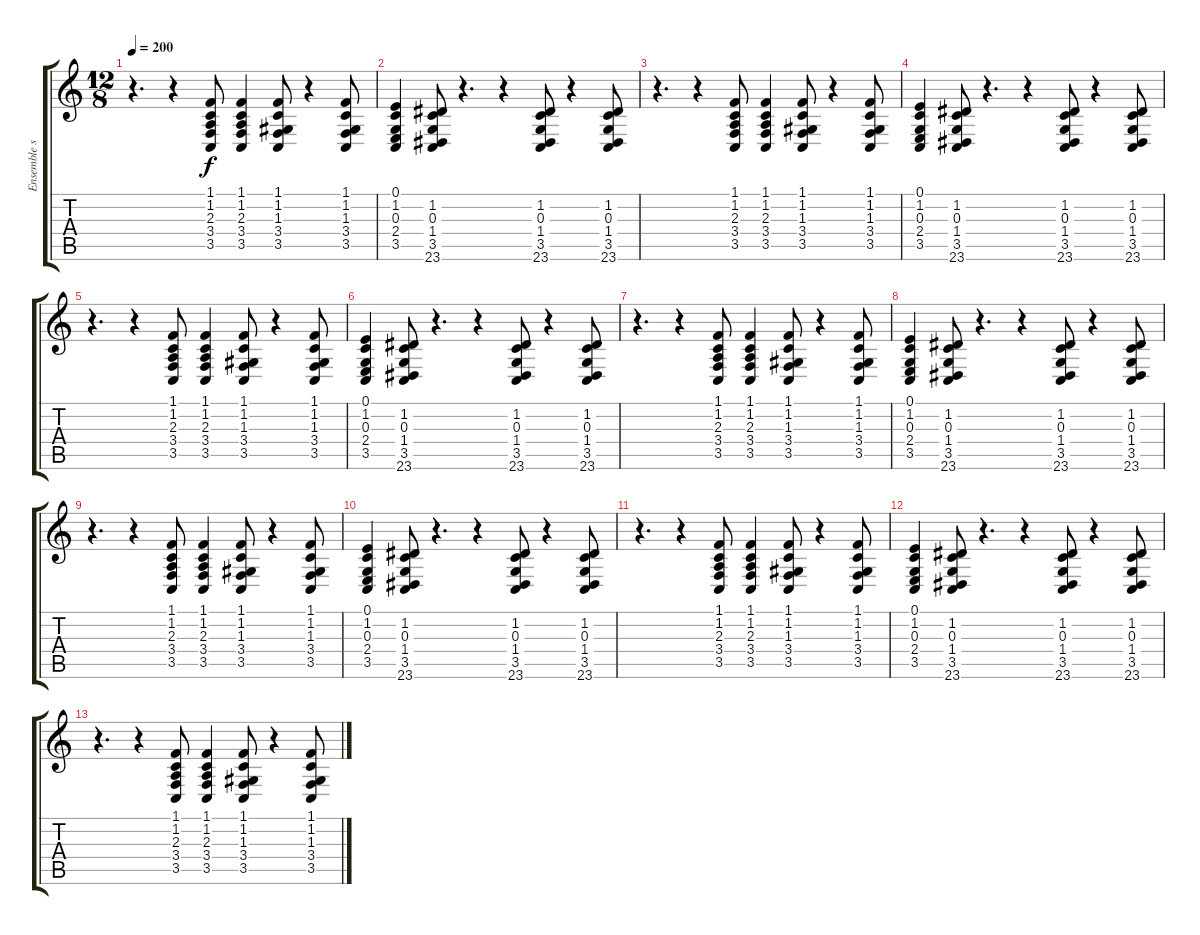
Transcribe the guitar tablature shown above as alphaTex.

\track ("Ensemble saxo" "Ensemble s") {instrument trombone}
\staff {score tabs}
\tuning (E4 B3 G3 D3 A2 E2) {hide}
\ts (12 8)
\tempo 200
\clef g2
\ks c
r.4{d dy f} r.4 (1.1 1.2 2.3 3.4 3.5).8 (1.1 1.2 2.3 3.4 3.5).4 (1.1 1.2 1.3 3.4 3.5).8 r.4 (1.1 1.2 1.3 3.4 3.5).8 |
(0.1 1.2 0.3 2.4 3.5).4 (1.2 0.3 1.4 3.5 23.6).8 r.4{d} r.4 (1.2 0.3 1.4 3.5 23.6).8 r.4 (1.2 0.3 1.4 3.5 23.6).8 |
r.4{d} r.4 (1.1 1.2 2.3 3.4 3.5).8 (1.1 1.2 2.3 3.4 3.5).4 (1.1 1.2 1.3 3.4 3.5).8 r.4 (1.1 1.2 1.3 3.4 3.5).8 |
(0.1 1.2 0.3 2.4 3.5).4 (1.2 0.3 1.4 3.5 23.6).8 r.4{d} r.4 (1.2 0.3 1.4 3.5 23.6).8 r.4 (1.2 0.3 1.4 3.5 23.6).8 |
r.4{d} r.4 (1.1 1.2 2.3 3.4 3.5).8 (1.1 1.2 2.3 3.4 3.5).4 (1.1 1.2 1.3 3.4 3.5).8 r.4 (1.1 1.2 1.3 3.4 3.5).8 |
(0.1 1.2 0.3 2.4 3.5).4 (1.2 0.3 1.4 3.5 23.6).8 r.4{d} r.4 (1.2 0.3 1.4 3.5 23.6).8 r.4 (1.2 0.3 1.4 3.5 23.6).8 |
r.4{d} r.4 (1.1 1.2 2.3 3.4 3.5).8 (1.1 1.2 2.3 3.4 3.5).4 (1.1 1.2 1.3 3.4 3.5).8 r.4 (1.1 1.2 1.3 3.4 3.5).8 |
(0.1 1.2 0.3 2.4 3.5).4 (1.2 0.3 1.4 3.5 23.6).8 r.4{d} r.4 (1.2 0.3 1.4 3.5 23.6).8 r.4 (1.2 0.3 1.4 3.5 23.6).8 |
r.4{d} r.4 (1.1 1.2 2.3 3.4 3.5).8 (1.1 1.2 2.3 3.4 3.5).4 (1.1 1.2 1.3 3.4 3.5).8 r.4 (1.1 1.2 1.3 3.4 3.5).8 |
(0.1 1.2 0.3 2.4 3.5).4 (1.2 0.3 1.4 3.5 23.6).8 r.4{d} r.4 (1.2 0.3 1.4 3.5 23.6).8 r.4 (1.2 0.3 1.4 3.5 23.6).8 |
r.4{d} r.4 (1.1 1.2 2.3 3.4 3.5).8 (1.1 1.2 2.3 3.4 3.5).4 (1.1 1.2 1.3 3.4 3.5).8 r.4 (1.1 1.2 1.3 3.4 3.5).8 |
(0.1 1.2 0.3 2.4 3.5).4 (1.2 0.3 1.4 3.5 23.6).8 r.4{d} r.4 (1.2 0.3 1.4 3.5 23.6).8 r.4 (1.2 0.3 1.4 3.5 23.6).8 |
r.4{d} r.4 (1.1 1.2 2.3 3.4 3.5).8 (1.1 1.2 2.3 3.4 3.5).4 (1.1 1.2 1.3 3.4 3.5).8 r.4 (1.1 1.2 1.3 3.4 3.5).8
